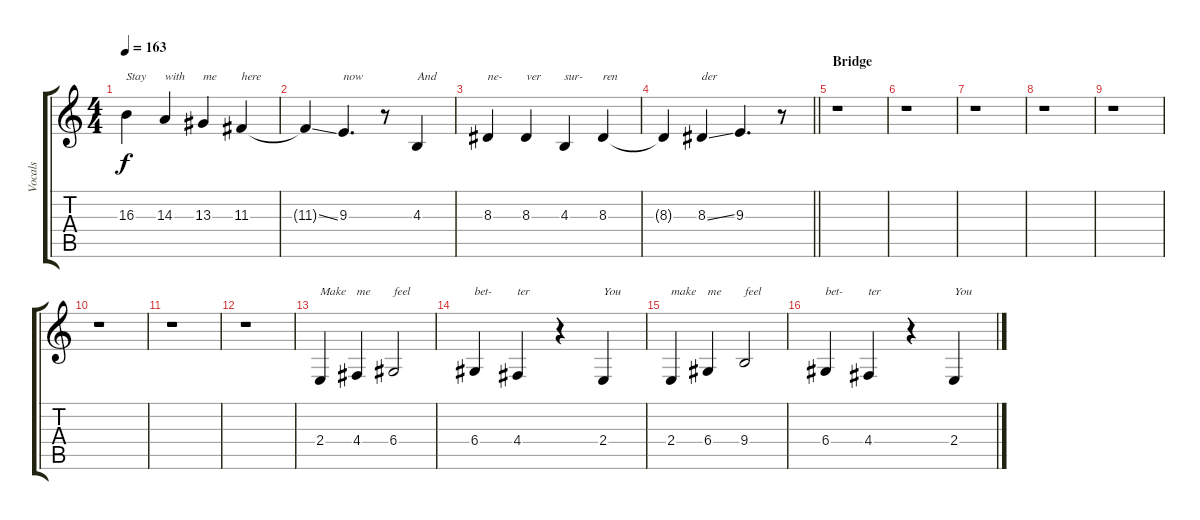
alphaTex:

\track ("Vocals" "Vocals") {instrument lead1square}
\staff {score tabs}
\tuning (E4 B3 G3 D3 A2 E2) {hide}
\ts (4 4)
\tempo 163
\clef g2
\ks c
16.3.4{txt "Stay" dy f} 14.3.4{txt "with"} 13.3.4{txt "me"} 11.3.4{txt "here"} |
11.3{ss t}.4 9.3.4{d txt "now"} r.8 4.3.4{txt "And"} |
8.3.4{txt "ne-"} 8.3.4{txt "ver"} 4.3.4{txt "sur-"} 8.3.4{txt "ren"} |
\barLineRight lightlight
8.3{t}.4 8.3{ss}.4{txt "der"} 9.3.4{d} r.8 |
\section ("" "Bridge")
r.1 |
r.1 |
r.1 |
r.1 |
r.1 |
r.1 |
r.1 |
r.1 |
2.4.4{txt "Make"} 4.4.4{txt "me"} 6.4.2{txt "feel"} |
6.4.4{txt "bet-"} 4.4.4{txt "ter"} r.4 2.4.4{txt "You"} |
2.4.4{txt "make"} 6.4.4{txt "me"} 9.4.2{txt "feel "} |
6.4.4{txt "bet-"} 4.4.4{txt "ter"} r.4 2.4.4{txt "You"}
